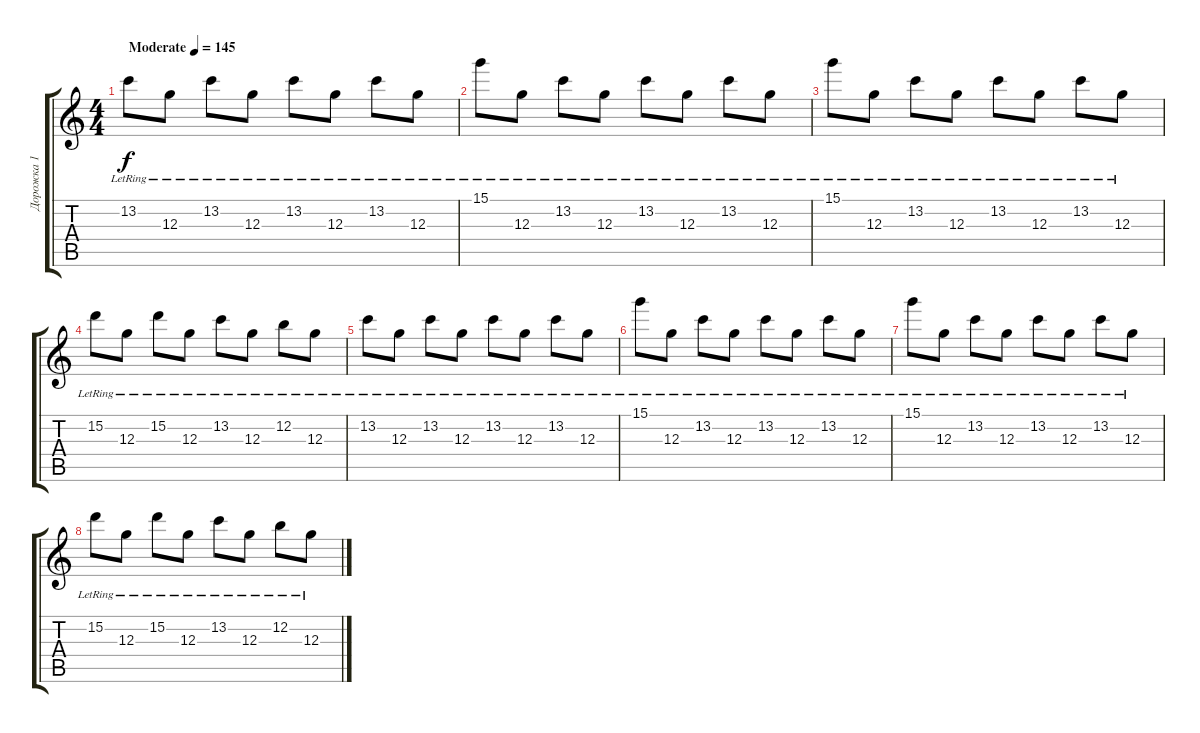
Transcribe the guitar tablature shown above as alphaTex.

\track ("Дорожка 1" "Дорожка 1") {instrument electricguitarclean}
\staff {score tabs}
\tuning (E4 B3 G3 D3 A2 E2) {hide}
\ts (4 4)
\tempo (145 "Moderate")
\clef g2
\ks c
13.2{lr}.8{dy f instrument electricguitarclean} 12.3{lr}.8 13.2{lr}.8 12.3{lr}.8 13.2{lr}.8 12.3{lr}.8 13.2{lr}.8 12.3{lr}.8 |
15.1{lr}.8 12.3{lr}.8 13.2{lr}.8 12.3{lr}.8 13.2{lr}.8 12.3{lr}.8 13.2{lr}.8 12.3{lr}.8 |
15.1{lr}.8 12.3{lr}.8 13.2{lr}.8 12.3{lr}.8 13.2{lr}.8 12.3{lr}.8 13.2{lr}.8 12.3{lr}.8 |
15.2{lr}.8 12.3{lr}.8 15.2{lr}.8 12.3{lr}.8 13.2{lr}.8 12.3{lr}.8 12.2{lr}.8 12.3{lr}.8 |
13.2{lr}.8 12.3{lr}.8 13.2{lr}.8 12.3{lr}.8 13.2{lr}.8 12.3{lr}.8 13.2{lr}.8 12.3{lr}.8 |
15.1{lr}.8 12.3{lr}.8 13.2{lr}.8 12.3{lr}.8 13.2{lr}.8 12.3{lr}.8 13.2{lr}.8 12.3{lr}.8 |
15.1{lr}.8 12.3{lr}.8 13.2{lr}.8 12.3{lr}.8 13.2{lr}.8 12.3{lr}.8 13.2{lr}.8 12.3{lr}.8 |
15.2{lr}.8 12.3{lr}.8 15.2{lr}.8 12.3{lr}.8 13.2{lr}.8 12.3{lr}.8 12.2{lr}.8 12.3{lr}.8
